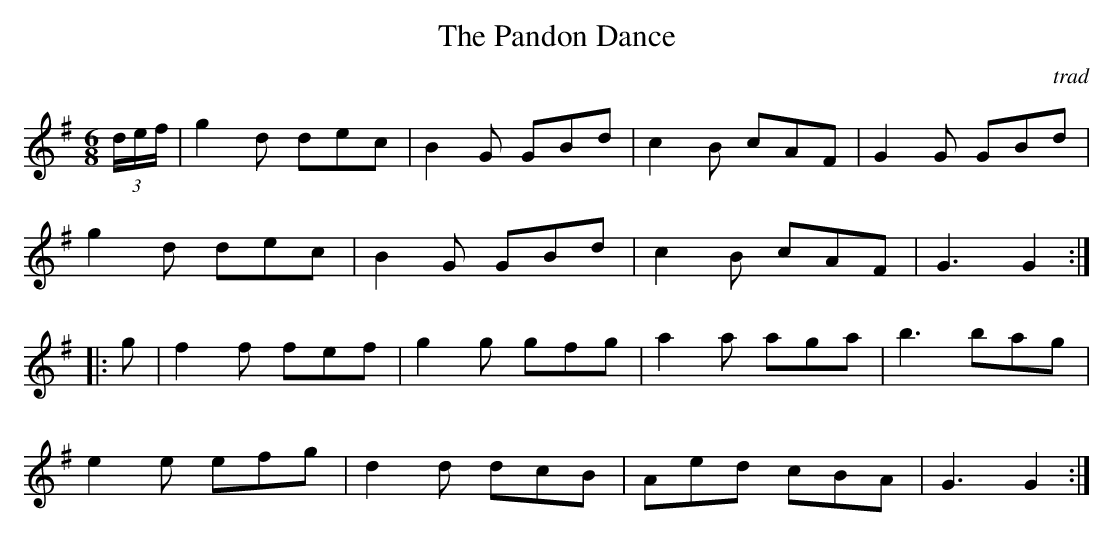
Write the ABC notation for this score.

X:1
T:The Pandon Dance
C:trad
M:6/8
L:1/8
K:G
(3d/2e/2f/2|g2d dec|B2G GBd|c2B cAF|G2G GBd|
g2d dec|B2G GBd|c2B cAF|G3G2:|
|:g|f2f fef|g2g gfg|a2a aga|b3bag|
e2e efg|d2d dcB|Aed cBA|G3G2:|
